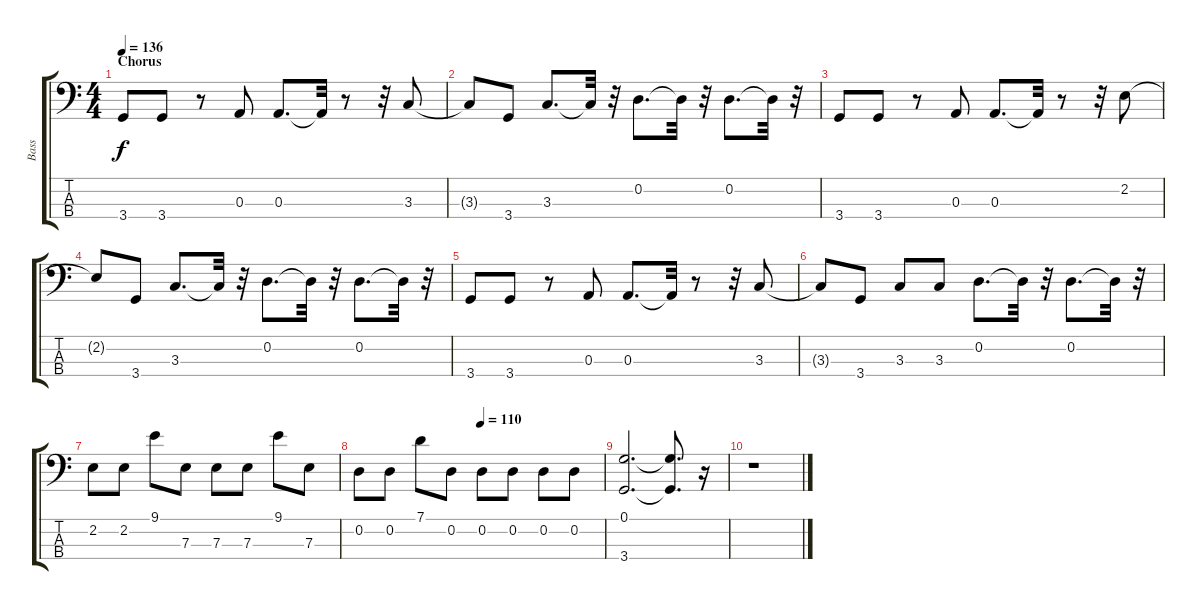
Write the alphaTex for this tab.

\track ("Bass" "Bass") {instrument electricbasspick}
\staff {score tabs}
\tuning (G2 D2 A1 E1) {hide}
\ts (4 4)
\section ("" "Chorus")
\tempo 136
\clef f4
\ks c
3.4.8{dy f} 3.4.8 r.8 0.3.8 0.3.8{d} 0.3{t}.32 r.8 r.32 3.3.8 |
3.3{t}.8 3.4.8 3.3.8{d} 3.3{t}.32 r.32 0.2.8{d} 0.2{t}.32 r.32 0.2.8{d} 0.2{t}.32 r.32 |
3.4.8 3.4.8 r.8 0.3.8 0.3.8{d} 0.3{t}.32 r.8 r.32 2.2.8 |
2.2{t}.8 3.4.8 3.3.8{d} 3.3{t}.32 r.32 0.2.8{d} 0.2{t}.32 r.32 0.2.8{d} 0.2{t}.32 r.32 |
3.4.8 3.4.8 r.8 0.3.8 0.3.8{d} 0.3{t}.32 r.8 r.32 3.3.8 |
3.3{t}.8 3.4.8 3.3.8 3.3.8 0.2.8{d} 0.2{t}.32 r.32 0.2.8{d} 0.2{t}.32 r.32 |
2.2.8 2.2.8 9.1.8 7.3.8 7.3.8 7.3.8 9.1.8 7.3.8 |
\tempo (110 0.5)
0.2.8 0.2.8 7.1.8 0.2.8 0.2.8 0.2.8 0.2.8 0.2.8 |
(0.1 3.4).2{d} (0.1{t} 3.4{t}).8{d} r.16 |
r.1
